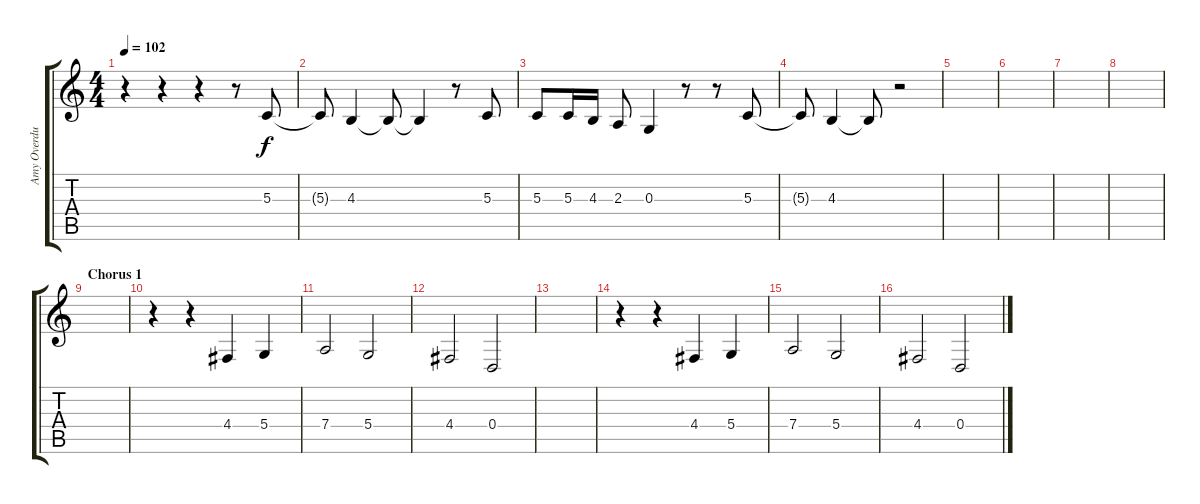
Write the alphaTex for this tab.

\track ("Amy Overdub" "Amy Overdu") {instrument lead3calliope}
\staff {score tabs}
\tuning (E4 B3 G3 D3 A2 E2) {hide}
\ts (4 4)
\tempo 102
\clef g2
\ks c
r.4{dy fff} r.4 r.4 r.8 5.3.8{dy f} |
5.3{t}.8 4.3.4 4.3{t}.8 4.3{t}.4 r.8 5.3.8 |
5.3.8 5.3.16 4.3.16 2.3.8 0.3.4 r.8 r.8 5.3.8 |
5.3{t}.8 4.3.4 4.3{t}.8 r.2 |
|
|
|
|
\section ("" "Chorus 1")
|
r.4 r.4 4.4.4 5.4.4 |
7.4.2 5.4.2 |
4.4.2 0.4.2 |
|
r.4 r.4 4.4.4 5.4.4 |
7.4.2 5.4.2 |
4.4.2 0.4.2
